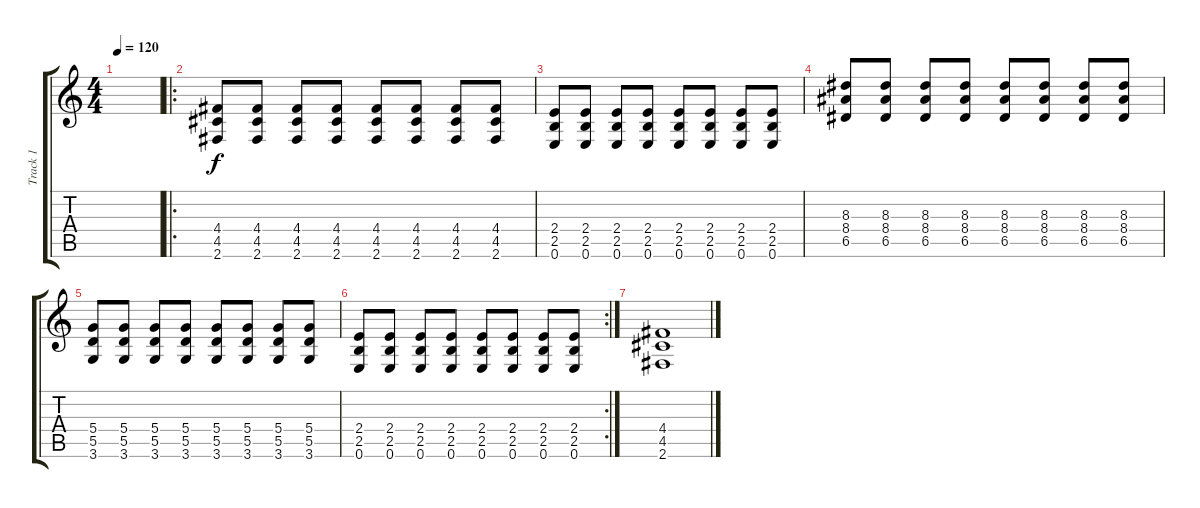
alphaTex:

\track ("Track 1" "Track 1") {instrument distortionguitar}
\staff {score tabs}
\tuning (E4 B3 G3 D3 A2 E2) {hide}
\ts (4 4)
\tempo 120
\clef g2
\ks c
|
\ro
(4.4 4.5 2.6).8 (4.4 4.5 2.6).8 (4.4 4.5 2.6).8 (4.4 4.5 2.6).8 (4.4 4.5 2.6).8 (4.4 4.5 2.6).8 (4.4 4.5 2.6).8 (4.4 4.5 2.6).8 |
(2.4 2.5 0.6).8 (2.4 2.5 0.6).8 (2.4 2.5 0.6).8 (2.4 2.5 0.6).8 (2.4 2.5 0.6).8 (2.4 2.5 0.6).8 (2.4 2.5 0.6).8 (2.4 2.5 0.6).8 |
(8.3 8.4 6.5).8 (8.3 8.4 6.5).8 (8.3 8.4 6.5).8 (8.3 8.4 6.5).8 (8.3 8.4 6.5).8 (8.3 8.4 6.5).8 (8.3 8.4 6.5).8 (8.3 8.4 6.5).8 |
(5.4 5.5 3.6).8 (5.4 5.5 3.6).8 (5.4 5.5 3.6).8 (5.4 5.5 3.6).8 (5.4 5.5 3.6).8 (5.4 5.5 3.6).8 (5.4 5.5 3.6).8 (5.4 5.5 3.6).8 |
\rc 2
(2.4 2.5 0.6).8 (2.4 2.5 0.6).8 (2.4 2.5 0.6).8 (2.4 2.5 0.6).8 (2.4 2.5 0.6).8 (2.4 2.5 0.6).8 (2.4 2.5 0.6).8 (2.4 2.5 0.6).8 |
(4.4 4.5 2.6).1
